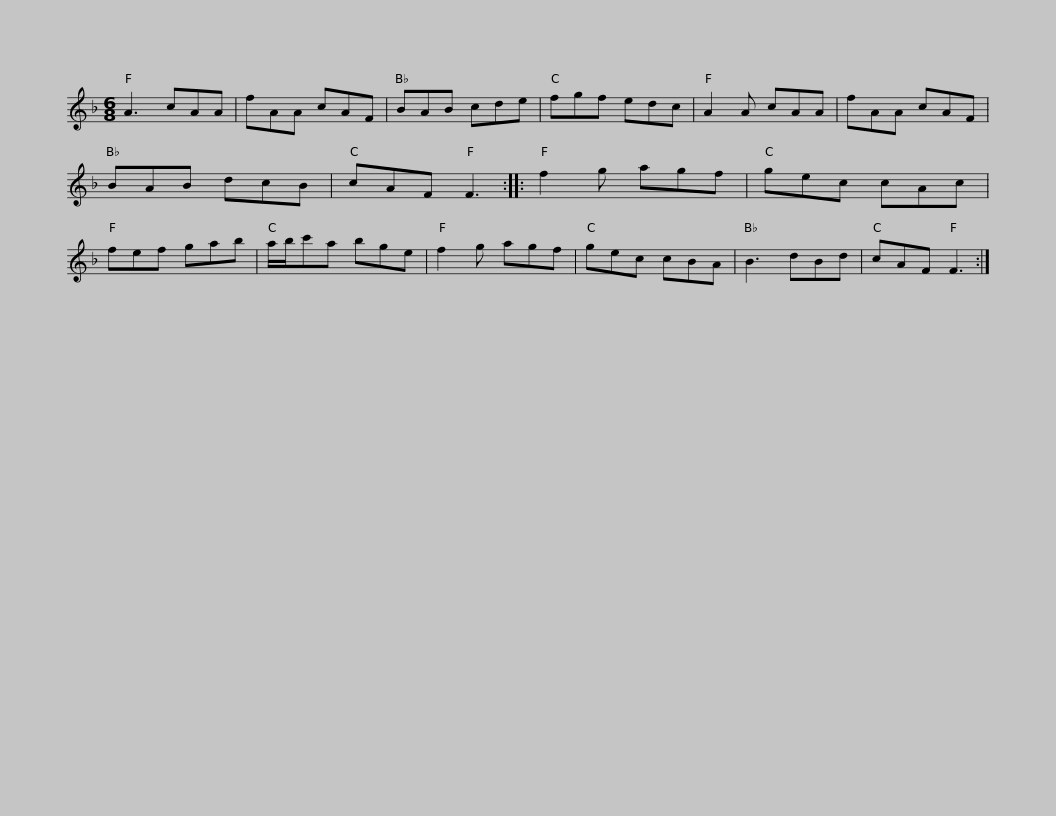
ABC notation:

X:1
L:1/8
M:6/8
I:linebreak $
K:F
V:1 treble
V:1
 A3 cAA | fAA cAF | BAB cde | fgf edc | A2 A cAA | %5
 fAA cAF | BAB dcB |$ cAF F3 :: f2 g agf | gec cAc | %10
 fef gab | a/b/c'a bge | f2 g agf | gec cBA |$ B3 dBd | %15
 cAF F3 :| %16
